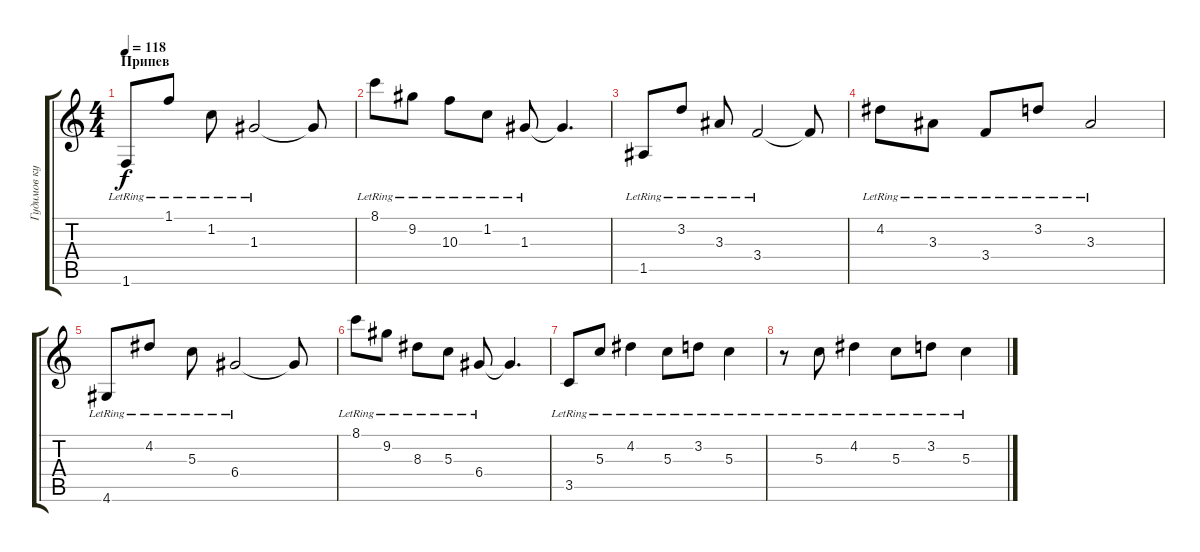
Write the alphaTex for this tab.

\track ("Гудимов куплет" "Гудимов ку") {instrument electricguitarjazz}
\staff {score tabs}
\tuning (E4 B3 G3 D3 A2 E2) {hide}
\ts (4 4)
\section ("" "Припев")
\tempo 118
\clef g2
\ks c
1.6{lr}.8{dy f} 1.1{lr}.8 1.2{lr}.8 1.3{lr}.2 1.3{t}.8 |
8.1{lr}.8 9.2{lr}.8 10.3{lr}.8 1.2{lr}.8 1.3{lr}.8 1.3{t}.4{d} |
1.5{lr}.8 3.2{lr}.8 3.3{lr}.8 3.4{lr}.2 3.4{t}.8 |
4.2{lr}.8 3.3{lr}.8 3.4{lr}.8 3.2{lr}.8 3.3{lr}.2 |
4.6{lr}.8 4.2{lr}.8 5.3{lr}.8 6.4{lr}.2 6.4{t}.8 |
8.1{lr}.8 9.2{lr}.8 8.3{lr}.8 5.3{lr}.8 6.4{lr}.8 6.4{t}.4{d} |
3.5{lr}.8 5.3{lr}.8 4.2{lr}.4 5.3{lr}.8 3.2{lr}.8 5.3{lr}.4 |
r.8 5.3{lr}.8 4.2{lr}.4 5.3{lr}.8 3.2{lr}.8 5.3{lr}.4
